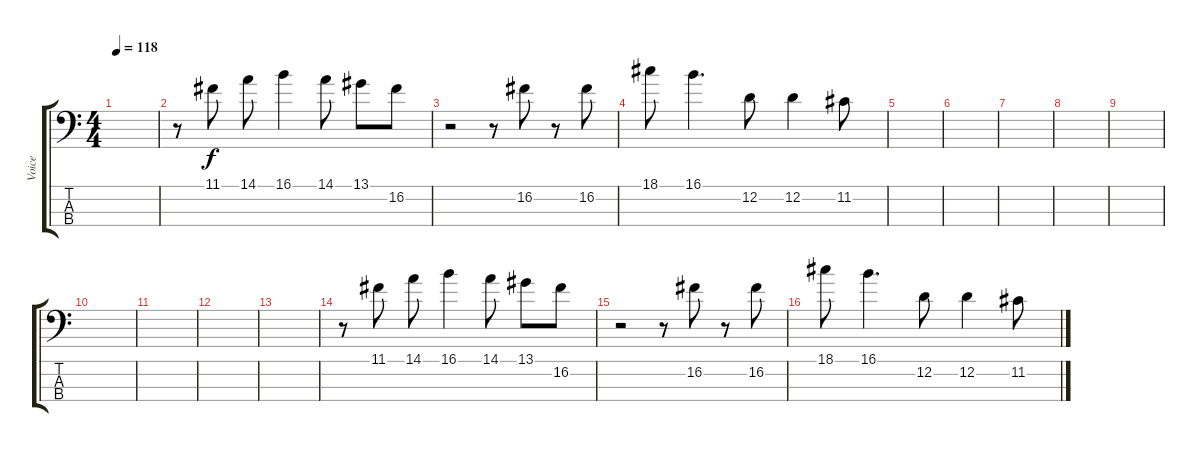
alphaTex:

\track ("Voice" "Voice") {instrument electricbassfinger}
\staff {score tabs}
\tuning (G2 D2 A1 E1) {hide}
\ts (4 4)
\tempo 118
\clef f4
\ks c
|
r.8 11.1.8 14.1.8 16.1.4 14.1.8 13.1.8 16.2.8 |
r.2 r.8 16.2.8 r.8 16.2.8 |
18.1.8 16.1.4{d} 12.2.8 12.2.4 11.2.8 |
|
|
|
|
|
|
|
|
|
r.8 11.1.8 14.1.8 16.1.4 14.1.8 13.1.8 16.2.8 |
r.2 r.8 16.2.8 r.8 16.2.8 |
18.1.8 16.1.4{d} 12.2.8 12.2.4 11.2.8
